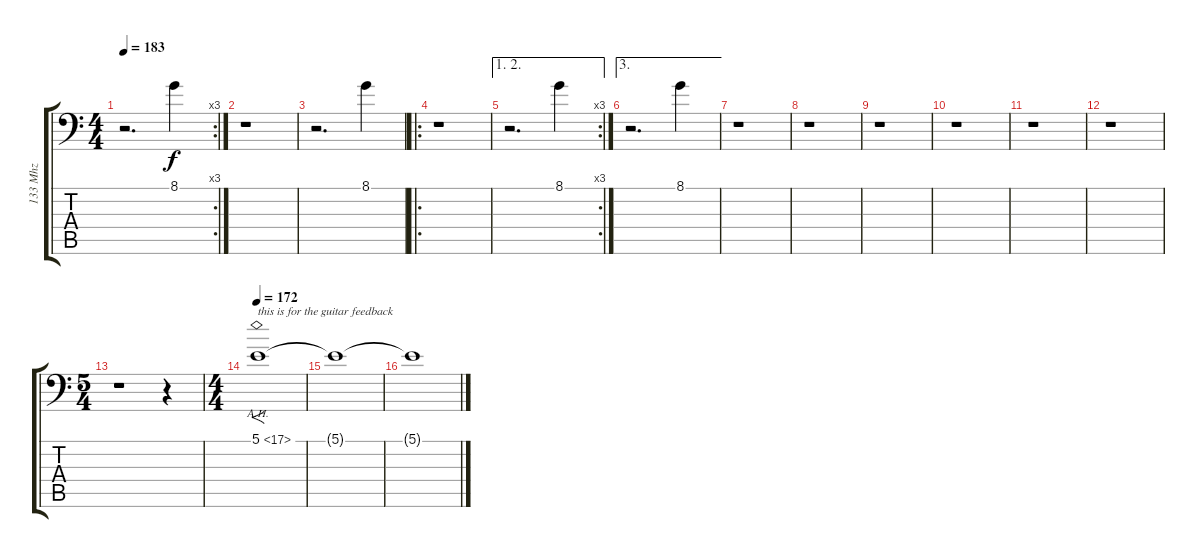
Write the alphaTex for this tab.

\track ("133 Mhz" "133 Mhz") {instrument lead5charang}
\staff {score tabs}
\tuning (B3 Gb3 D3 A2 E2 A1) {hide}
\rc 3
\ts (4 4)
\tempo 183
\clef f4
\ks c
r.2{d dy f} 8.1.4 |
r.1 |
r.2{d} 8.1.4 |
\ro
r.1 |
\ae (1 2)
\rc 3
r.2{d} 8.1.4 |
\ae 3
r.2{d} 8.1.4 |
r.1 |
r.1 |
r.1 |
r.1 |
r.1 |
r.1 |
\ts (5 4)
r.1 r.4 |
\ts (4 4)
\tempo 172
5.1{ah 12}.1{f txt "this is for the guitar feedback" volume 10 balance 16 instrument distortionguitar} |
5.1{t}.1 |
5.1{t}.1{volume 5}
